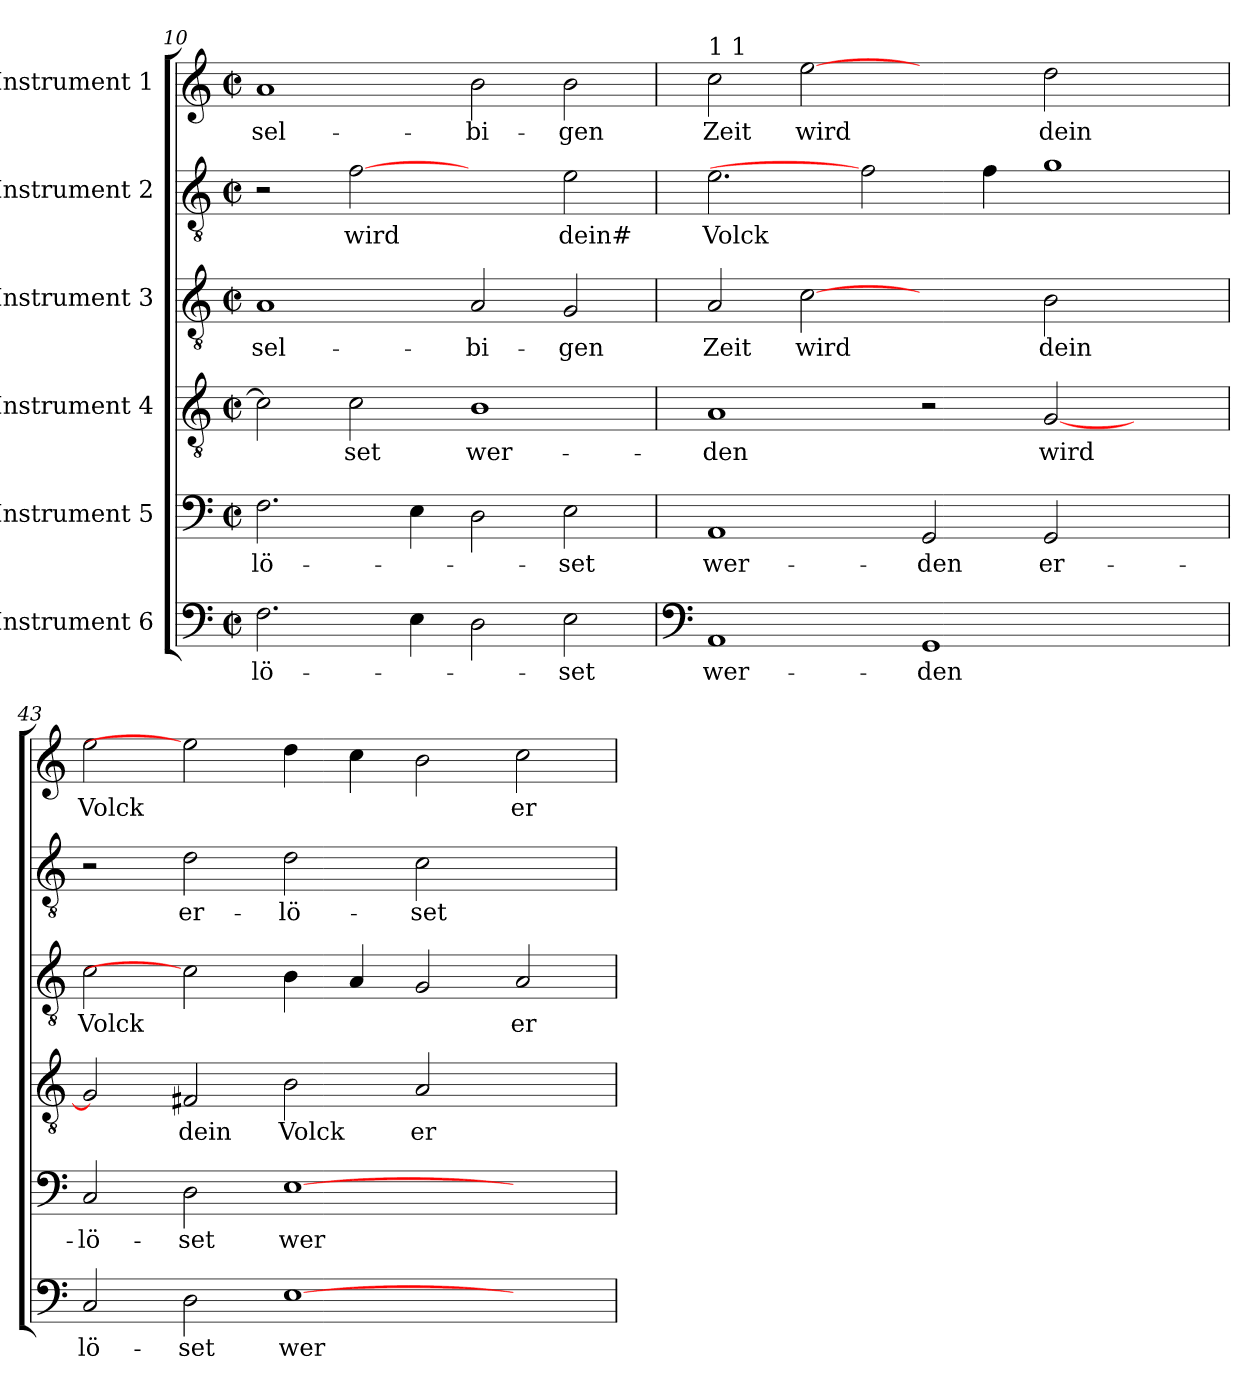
**kern	**text	**kern	**text	**kern	**text	**kern	**text	**kern	**text	**kern	**text
*part6	*part6	*part5	*part5	*part4	*part4	*part3	*part3	*part2	*part2	*part1	*part1
*staff6	*staff6	*staff5	*staff5	*staff4	*staff4	*staff3	*staff3	*staff2	*staff2	*staff1	*staff1
*I"Instrument 6	*	*I"Instrument 5	*	*I"Instrument 4	*	*I"Instrument 3	*	*I"Instrument 2	*	*I"Instrument 1	*
*clefF4	*	*clefF4	*	*clefGv2	*	*clefGv2	*	*clefGv2	*	*clefG2	*
*M2/2	*	*M2/2	*	*M2/2	*	*M2/2	*	*M2/2	*	*M2/2	*
*met(c|)	*	*met(c|)	*	*met(c|)	*	*met(c|)	*	*met(c|)	*	*met(c|)	*
=10	=10	=10	=10	=10	=10	=10	=10	=10	=10	=10	=10
!	!LO:LY:a:cj	!	!LO:LY:b:cj	!	!	!	!LO:LY:b:cj	!	!	!	!LO:LY:b:cj
2.F\	lö-	2.F\	-lö-	2c\]	.	1A	sel-	2r	.	1a	sel-
!	!	!	!	!	!LO:LY:b:cj	!	!	!	!LO:LY:b:cj	!	!
.	.	.	.	2c\	-set	.	.	[2f	wird	.	.
4E\	.	4E\	.	.	.	.	.	.	.	.	.
!	!	!	!	!	!LO:LY:b:cj	!	!LO:LY:b:cj	!	!	!	!LO:LY:b:cj
2D<\	.	2D\	.	1B	wer-	2A/	-bi-	2ryy	.	2b\	-bi-
!	!LO:LY:a:cj	!	!LO:LY:b:cj	!	!	!	!LO:LY:b:cj	!	!LO:LY:b:cj	!	!LO:LY:b:cj
2E\	-set	2E\	-set	.	.	2G/	-gen	2e\	dein#	2b\	-gen
!!LO:LB:g=z
=11	=11	=11	=11	=11	=11	=11	=11	=11	=11	=11	=11
*clefF4	*	*	*	*	*	*	*	*	*	*	*
!	!	!	!	!	!	!	!	!	!	!LO:TX:a:t=1 1	!
!	!LO:LY:a:cj	!	!LO:LY:b:cj	!	!LO:LY:b:cj	!	!LO:LY:b:cj	!	!LO:LY:b:cj	!	!LO:LY:b:cj
1AA	wer-	1AA	wer-	1A	-den	2A/	Zeit	2.e\	Volck	2cc\	Zeit
!	!	!	!	!	!	!	!LO:LY:b:cj	!	!	!	!LO:LY:b:cj
.	.	.	.	.	.	[2c	wird	.	.	[2ee	wird
.	.	.	.	.	.	.	.	2f]	.	.	.
!	!LO:LY:a:cj	!	!LO:LY:b:cj	!	!	!	!	!	!	!	!
1GG	-den	2GG/	-den	2r	.	2ryy	.	.	.	2ryy	.
.	.	.	.	.	.	.	.	4f\	.	.	.
!	!	!	!LO:LY:b:cj	!	!LO:LY:b:cj	!	!LO:LY:b:cj	!	!	!	!LO:LY:b:cj
.	.	2GG/	er-	[<2G/	wird	2B\	dein	1g	.	2dd\	dein
2ryy	.	2ryy	.	2ryy	.	2ryy	.	.	.	2ryy	.
=43	=43	=43	=43	=43	=43	=43	=43	=43	=43	=43	=43
!	!LO:LY:a:cj	!	!LO:LY:b:cj	!	!	!	!LO:LY:b:cj	!	!	!	!LO:LY:b:cj
2C/	lö-	2C/	-lö-	2G/]	.	2c\	Volck	2r	.	2ee\	Volck
!	!LO:LY:a:cj	!	!LO:LY:b:cj	!	!LO:LY:b:cj	!	!	!	!LO:LY:b:cj	!	!
2D\	-set	2D\	-set	2F#X/	dein	2c]	.	2d\	er-	2ee]	.
!	!LO:LY:a:cj	!	!LO:LY:b:cj	!	!LO:LY:b:cj	!	!	!	!LO:LY:b:cj	!	!
[>1E	wer-	[>1E	wer-	2B\	Volck	4B\	.	2d\	-lö-	4dd\	.
.	.	.	.	.	.	4A/	.	.	.	4cc\	.
!	!	!	!	!	!LO:LY:b:cj	!	!	!	!LO:LY:b:cj	!	!
.	.	.	.	2A/	er-	2G/	.	2c\	-set	2b\	.
!	!	!	!	!	!	!	!LO:LY:b:cj	!	!	!	!LO:LY:b:cj
2ryy	.	2ryy	.	2ryy	.	2A/	er-	2ryy	.	2cc\	er-
=	=	=	=	=	=	=	=	=	=	=	=
*-	*-	*-	*-	*-	*-	*-	*-	*-	*-	*-	*-
